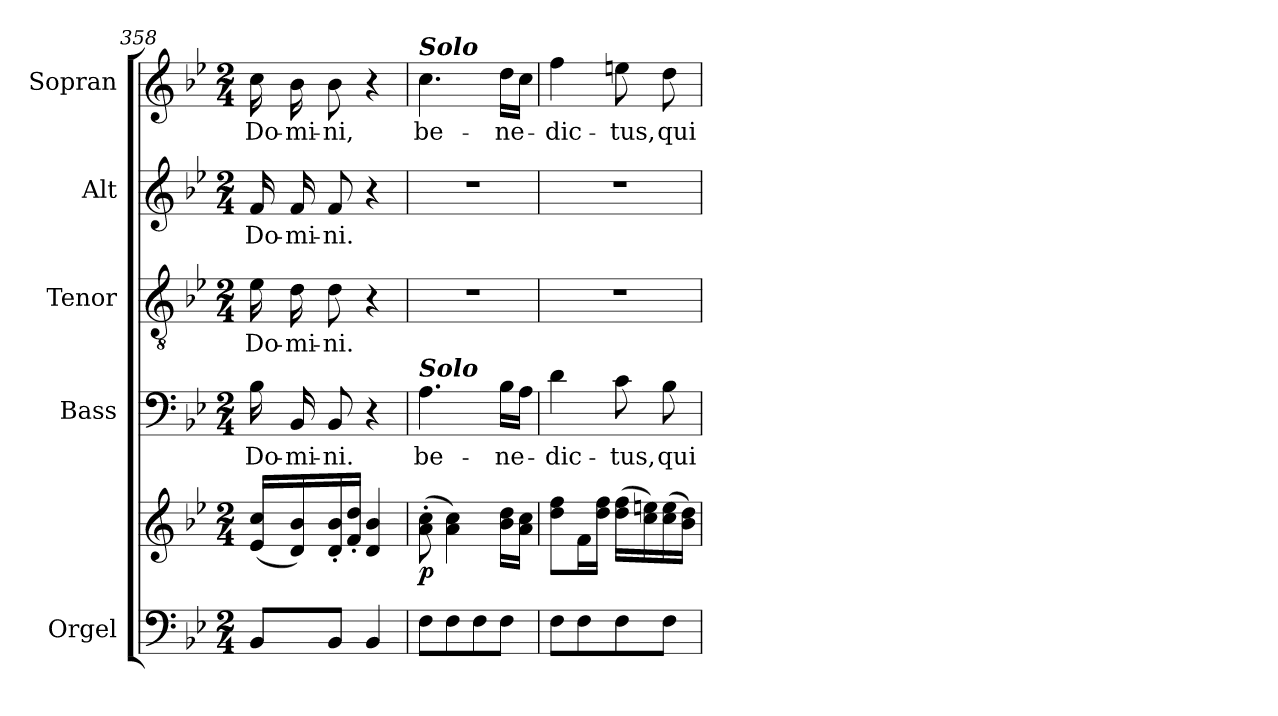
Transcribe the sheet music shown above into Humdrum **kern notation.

**kern	**kern	**dynam	**kern	**text	**kern	**text	**kern	**text	**kern	**text
*part5	*part5	*part5	*part4	*part4	*part3	*part3	*part2	*part2	*part1	*part1
*staff6	*staff5	*staff5/6	*staff4	*staff4	*staff3	*staff3	*staff2	*staff2	*staff1	*staff1
*I"Orgel	*	*	*I"Bass	*	*I"Tenor	*	*I"Alt	*	*I"Sopran	*
*I'Org.	*	*	*I'B.	*	*I'T.	*	*I'A.	*	*I'S.	*
*clefF4	*clefG2	*	*clefF4	*	*clefGv2	*	*clefG2	*	*clefG2	*
*k[b-e-]	*k[b-e-]	*	*k[b-e-]	*	*k[b-e-]	*	*k[b-e-]	*	*k[b-e-]	*
*B-:	*B-:	*	*B-:	*	*B-:	*	*B-:	*	*B-:	*
*M2/4	*M2/4	*	*M2/4	*	*M2/4	*	*M2/4	*	*M2/4	*
=358	=358	=358	=358	=358	=358	=358	=358	=358	=358	=358
!	!	!	!	!LO:LY:b	!	!LO:LY:b	!	!LO:LY:b	!	!LO:LY:b
8BB-/L	(<16e-/ 16cc/LL	.	16B-\	Do-	16e-\	Do-	16f/	Do-	16cc\	Do-
!	!	!	!	!LO:LY:b	!	!LO:LY:b	!	!LO:LY:b	!	!LO:LY:b
.	16d/ 16b-/)	.	16BB-/	-mi-	16d\	-mi-	16f/	-mi-	16b-\	-mi-
!	!	!	!	!LO:LY:b	!	!LO:LY:b	!	!LO:LY:b	!	!LO:LY:b
8BB-/J	16d/'< 16b-/'<	.	8BB-/	-ni.	8d\	-ni.	8f/	-ni.	8b-\	-ni,
.	16f/'< 16dd/'<JJ	.	.	.	.	.	.	.	.	.
4BB-/	4d/ 4b-/	.	4r	.	4r	.	4r	.	4r	.
=359	=359	=359	=359	=359	=359	=359	=359	=359	=359	=359
!	!	!	!	!	!	!	!	!	!LO:TX:a:Bi:t=Solo	!
!	!	!	!LO:TX:a:Bi:t=Solo	!	!	!	!	!	!	!
!	!	!LO:DY:b	!	!LO:LY:b	!	!	!	!	!	!LO:LY:b
8F\L	(>8a\'> 8cc\'>	p	4.A\	be-	2r	.	2r	.	4.cc\	be-
8F\	4a\ 4cc\)	.	.	.	.	.	.	.	.	.
8F\	.	.	.	.	.	.	.	.	.	.
!	!	!	!	!LO:LY:b	!	!	!	!	!	!LO:LY:b
8F\J	16b-\ 16dd\LL	.	16B-\LL	-ne-	.	.	.	.	16dd\LL	-ne-
.	16a\ 16cc\JJ	.	16A\JJ	.	.	.	.	.	16cc\JJ	.
=360	=360	=360	=360	=360	=360	=360	=360	=360	=360	=360
!	!	!	!	!LO:LY:b	!	!	!	!	!	!LO:LY:b
8F\L	8dd\ 8ff\L	.	4d\	-dic-	2r	.	2r	.	4ff\	-dic-
8F\	16f\L	.	.	.	.	.	.	.	.	.
.	16dd\ 16ff\JJ	.	.	.	.	.	.	.	.	.
!	!	!	!	!LO:LY:b	!	!	!	!	!	!LO:LY:b
8F\	(>16dd\ 16ff\LL	.	8c\	-tus,	.	.	.	.	8een\	-tus,
.	16cc\ 16een\)	.	.	.	.	.	.	.	.	.
!	!	!	!	!LO:LY:b	!	!	!	!	!	!LO:LY:b
8F\J	(>16cc\ 16ee\	.	8B-\	qui	.	.	.	.	8dd\	qui
.	16b-\ 16dd\JJ)	.	.	.	.	.	.	.	.	.
=	=	=	=	=	=	=	=	=	=	=
*-	*-	*-	*-	*-	*-	*-	*-	*-	*-	*-
